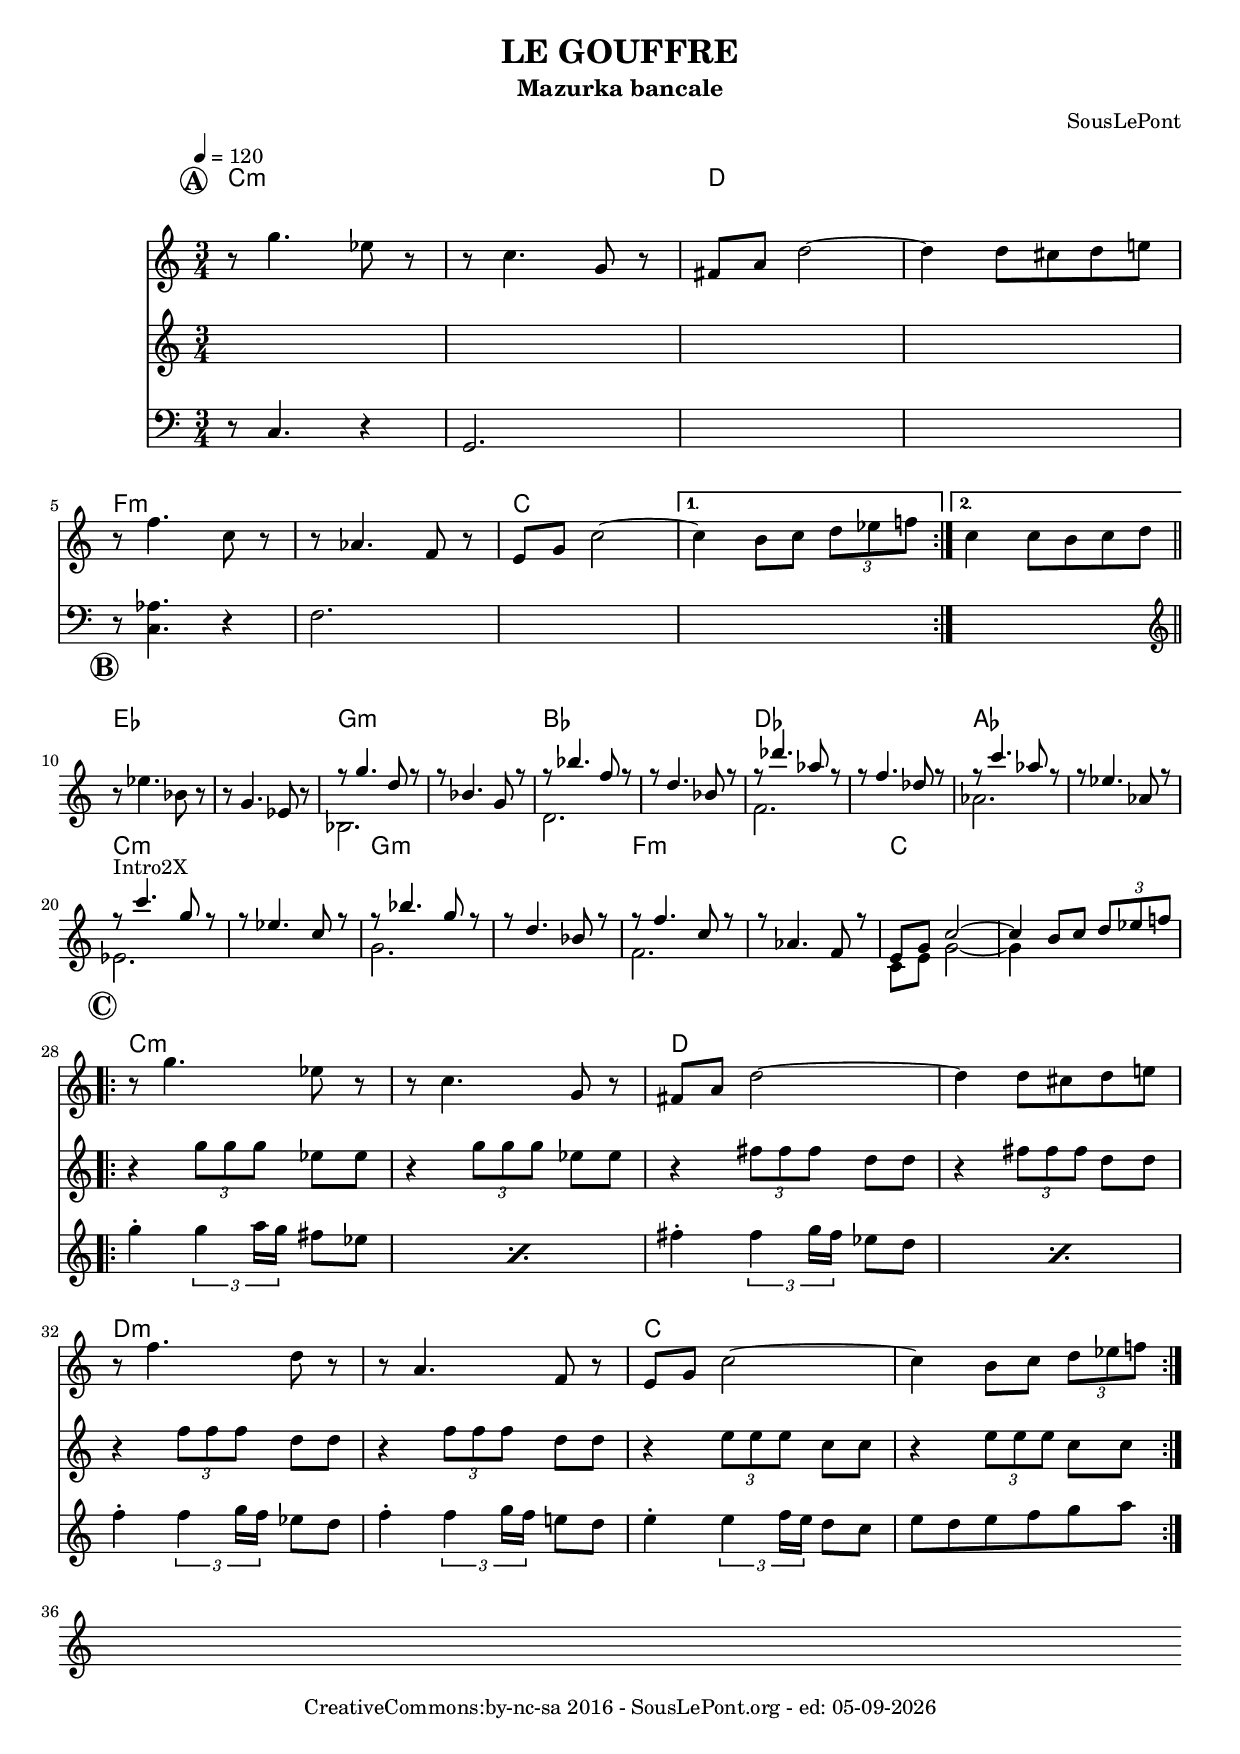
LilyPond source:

\version "2.10.0"
#(set-default-paper-size "a4")
#(set-global-staff-size 18)

\header{
	title = "LE GOUFFRE"
	subtitle = "Mazurka bancale"
	composer = "SousLePont"
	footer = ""
        date = # ( strftime "%d-%m-%Y" ( localtime ( current-time ) ) )
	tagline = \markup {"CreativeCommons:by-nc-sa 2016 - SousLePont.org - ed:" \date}
	dedication = ""
}
pipeSymbol = {\bar "||" \break \mark \default}

harmonies = { \chords {
  c2.:m s d s f:m s c s s
  es s  g:m s bes s des s   aes s \break
  c:m s g:m s f:m s c s
  c:m s d s d:m s c s
}}
melodie   = \relative c'' { 
\time 3/4
\tempo 4 = 120
\mark \default
\repeat volta 2 {
r8 g'4. es8 r r8 c4. g8 r fis8 a d2~d4 d8 cis d e!\break
r8 f4. c8 r r8 aes4. f8 r e8 g c2~} \alternative {{c4 b8 c \times 2/3{ d es f!}}{c4 c8 b c d}}\bar "||" \break
\mark \default

  r8 es4. bes8 r r g4. es8 r
  <<{r8 g'4. d8 r r bes4. g8 r}\\{bes,2. s}>> 
  <<{r8 bes''4. f8 r r d4. bes8 r }\\{d,2. s}>> 
  <<{r8 des''4. as8 r r f4. des8 r }\\{f,2.  s}>> 
  <<{r8 c''4. as8 r r es4. as,8 r}\\{as2.  s}>> 
  <<{r8^"Intro2X" c'4. g8 r r es4. c8 r}\\{es,2.  s}>> 
  <<{r8 bes''4. g8 r r d4. bes8 r}\\{g2.  s}>> 
  <<{r8 f'4. c8 r r aes4. f8 r}\\{f2.  s}>> 
  <<{e8 g c2~c4  b8 c \times 2/3{ d es f!}}\\{c,8 e g2~g4 s2}>>  \break
\mark \default 
\repeat volta 2 {
 r8 g'4. es8 r r8 c4. g8 r fis8 a d2~d4 d8 cis d e!
 r8 f4. d8 r r8 a4. f8 r e8 g c2~c4 b8 c \times 2/3{ d es f!}  \break
}
\break s1

}

droite    = \transpose c c'' { 
s2. s s s s s s s s 
s s s s s s s s s s s s s s s s s s
r4 \times 2/3 {g8 g g} es8 es r4 \times 2/3 {g8 g g} es8 es 
r4 \times 2/3 {fis8 fis fis} d8 d r4 \times 2/3 {fis8 fis fis} d8 d 
r4 \times 2/3 {f8 f f} d8 d r4 \times 2/3 {f8 f f} d8 d 
r4 \times 2/3 {e8 e e} c8 c r4 \times 2/3 {e8 e e} c8 c 

}
gauche    = \relative c  {
r8 c4. r4 g2. 
s s
r8 <c aes'>4. r4 f2. s s s 

\clef "treble"
s s s s s s s s s s s s s s s s s s
\repeat percent 2 {g''4-. \times 2/3{g a16 g} fis8 es}
\repeat percent 2 {fis4-. \times 2/3{fis g16 fis} es8 d}
f4-. \times 2/3{f g16 f} es8 d f4-. \times 2/3{f g16 f} e!8 d
e4-. \times 2/3{e f16 e} d8 c e d e f g a 


}

\score {%\transpose c d 
  <<
	\new ChordNames \harmonies	%grave les accords au dessus 	
	\new Staff = "" { \clef "treble" \override Score.RehearsalMark #'padding = #5 \set Score.markFormatter = #format-mark-circle-letters \set Score.skipBars = ##t \melodie }

%	\new PianoStaff = "" <<
       \new Staff = "droite"  \RemoveEmptyStaves { \droite }
       \new Staff = "gauche"     \RemoveEmptyStaves {  \clef "bass" \gauche }
%       >>
  >>    
  \midi {
    }
  \layout { }
}

